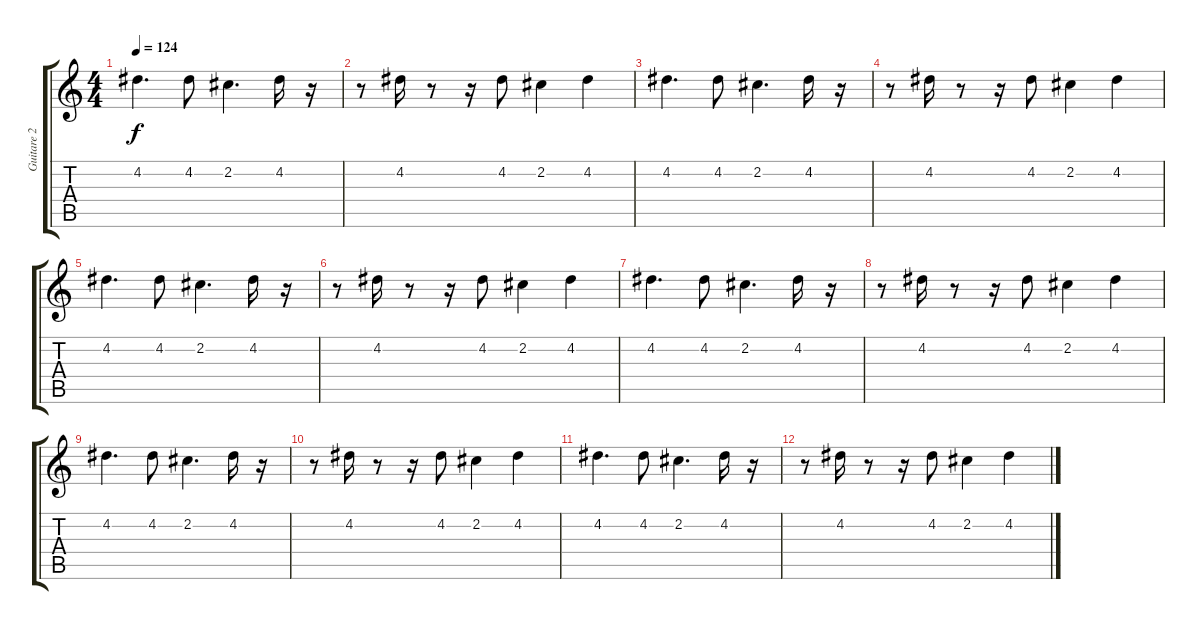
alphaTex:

\track ("Guitare 2" "Guitare 2") {instrument electricguitarmuted}
\staff {score tabs}
\tuning (E4 B3 G3 D3 A2 E2) {hide}
\ts (4 4)
\tempo 124
\clef g2
\ks c
4.2.4{d dy f} 4.2.8 2.2.4{d} 4.2.16 r.16 |
r.8 4.2.16 r.8 r.16 4.2.8 2.2.4 4.2.4 |
4.2.4{d} 4.2.8 2.2.4{d} 4.2.16 r.16 |
r.8 4.2.16 r.8 r.16 4.2.8 2.2.4 4.2.4 |
4.2.4{d} 4.2.8 2.2.4{d} 4.2.16 r.16 |
r.8 4.2.16 r.8 r.16 4.2.8 2.2.4 4.2.4 |
4.2.4{d} 4.2.8 2.2.4{d} 4.2.16 r.16 |
r.8 4.2.16 r.8 r.16 4.2.8 2.2.4 4.2.4 |
4.2.4{d} 4.2.8 2.2.4{d} 4.2.16 r.16 |
r.8 4.2.16 r.8 r.16 4.2.8 2.2.4 4.2.4 |
4.2.4{d} 4.2.8 2.2.4{d} 4.2.16 r.16 |
r.8 4.2.16 r.8 r.16 4.2.8 2.2.4 4.2.4
